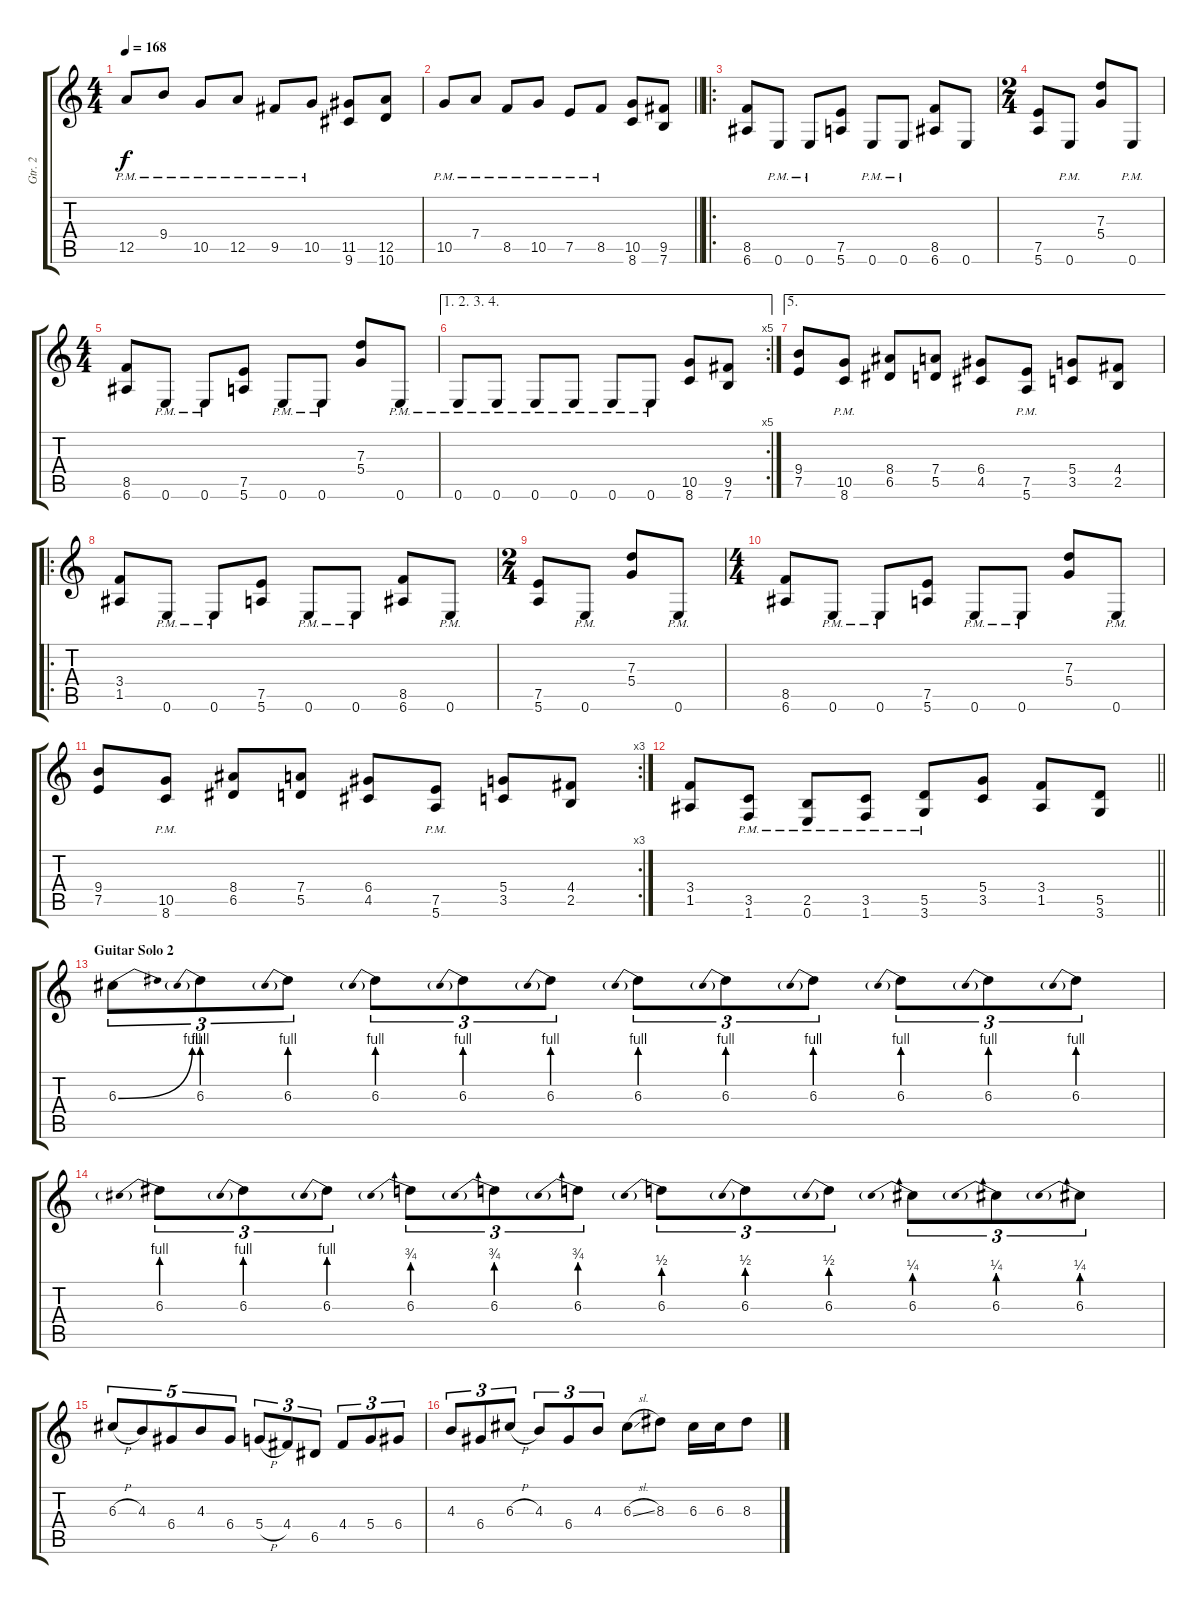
\track ("Gtr. 2" "Gtr. 2") {instrument distortionguitar}
\staff {score tabs}
\tuning (E4 B3 G3 D3 A2 E2) {hide}
\ts (4 4)
\tempo 168
\clef g2
\ks c
12.5{pm}.8{dy f} 9.4{pm}.8 10.5{pm}.8 12.5{pm}.8 9.5{pm}.8 10.5{pm}.8 (11.5 9.6).8 (12.5 10.6).8 |
\barLineRight lightlight
10.5{pm}.8 7.4{pm}.8 8.5{pm}.8 10.5{pm}.8 7.5{pm}.8 8.5{pm}.8 (10.5 8.6).8 (9.5 7.6).8 |
\ro
(8.5 6.6).8 0.6{pm}.8 0.6{pm}.8 (7.5 5.6).8 0.6{pm}.8 0.6{pm}.8 (8.5 6.6).8 0.6.8 |
\ts (2 4)
(7.5 5.6).8 0.6{pm}.8 (7.3 5.4).8 0.6{pm}.8 |
\ts (4 4)
(8.5 6.6).8 0.6{pm}.8 0.6{pm}.8 (7.5 5.6).8 0.6{pm}.8 0.6{pm}.8 (7.3 5.4).8 0.6{pm}.8 |
\ae (1 2 3 4)
\rc 5
0.6{pm}.8 0.6{pm}.8 0.6{pm}.8 0.6{pm}.8 0.6{pm}.8 0.6{pm}.8 (10.5 8.6).8 (9.5 7.6).8 |
\ae 5
(9.4 7.5).8 (10.5{pm} 8.6{pm}).8 (8.4 6.5).8 (7.4 5.5).8 (6.4 4.5).8 (7.5{pm} 5.6{pm}).8 (5.4 3.5).8 (4.4 2.5).8 |
\ro
(3.4 1.5).8 0.6{pm}.8 0.6{pm}.8 (7.5 5.6).8 0.6{pm}.8 0.6{pm}.8 (8.5 6.6).8 0.6{pm}.8 |
\ts (2 4)
(7.5 5.6).8 0.6{pm}.8 (7.3 5.4).8 0.6{pm}.8 |
\ts (4 4)
(8.5 6.6).8 0.6{pm}.8 0.6{pm}.8 (7.5 5.6).8 0.6{pm}.8 0.6{pm}.8 (7.3 5.4).8 0.6{pm}.8 |
\rc 3
(9.4 7.5).8 (10.5{pm} 8.6{pm}).8 (8.4 6.5).8 (7.4 5.5).8 (6.4 4.5).8 (7.5{pm} 5.6{pm}).8 (5.4 3.5).8 (4.4 2.5).8 |
\barLineRight lightlight
(3.4 1.5).8 (3.5{pm} 1.6{pm}).8 (2.5{pm} 0.6{pm}).8 (3.5{pm} 1.6{pm}).8 (5.5{pm} 3.6{pm}).8 (5.4 3.5).8 (3.4 1.5).8 (5.5 3.6).8 |
\section ("" "Guitar Solo 2")
6.3{be (bend 0 0 60 4)}.8{tu (3 2) volume 16} 6.3{be (prebend 0 4 60 4)}.8{tu (3 2)} 6.3{be (prebend 0 4 60 4)}.8{tu (3 2)} 6.3{be (prebend 0 4 60 4)}.8{tu (3 2)} 6.3{be (prebend 0 4 60 4)}.8{tu (3 2)} 6.3{be (prebend 0 4 60 4)}.8{tu (3 2)} 6.3{be (prebend 0 4 60 4)}.8{tu (3 2)} 6.3{be (prebend 0 4 60 4)}.8{tu (3 2)} 6.3{be (prebend 0 4 60 4)}.8{tu (3 2)} 6.3{be (prebend 0 4 60 4)}.8{tu (3 2)} 6.3{be (prebend 0 4 60 4)}.8{tu (3 2)} 6.3{be (prebend 0 4 60 4)}.8{tu (3 2)} |
6.3{be (prebend 0 4 60 4)}.8{tu (3 2)} 6.3{be (prebend 0 4 60 4)}.8{tu (3 2)} 6.3{be (prebend 0 4 60 4)}.8{tu (3 2)} 6.3{be (prebend 0 3 60 3)}.8{tu (3 2)} 6.3{be (prebend 0 3 60 3)}.8{tu (3 2)} 6.3{be (prebend 0 3 60 3)}.8{tu (3 2)} 6.3{be (prebend 0 2 60 2)}.8{tu (3 2)} 6.3{be (prebend 0 2 60 2)}.8{tu (3 2)} 6.3{be (prebend 0 2 60 2)}.8{tu (3 2)} 6.3{be (prebend 0 1 60 1)}.8{tu (3 2)} 6.3{be (prebend 0 1 60 1)}.8{tu (3 2)} 6.3{be (prebend 0 1 60 1)}.8{tu (3 2)} |
6.3{h}.8{tu (5 4)} 4.3.8{tu (5 4)} 6.4.8{tu (5 4)} 4.3.8{tu (5 4)} 6.4.8{tu (5 4)} 5.4{h}.8{tu (3 2)} 4.4.8{tu (3 2)} 6.5.8{tu (3 2)} 4.4.8{tu (3 2)} 5.4.8{tu (3 2)} 6.4.8{tu (3 2)} |
4.3.8{tu (3 2)} 6.4.8{tu (3 2)} 6.3{h}.8{tu (3 2)} 4.3.8{tu (3 2)} 6.4.8{tu (3 2)} 4.3.8{tu (3 2)} 6.3{sl}.8 8.3.8 6.3.16 6.3.16 8.3.8
